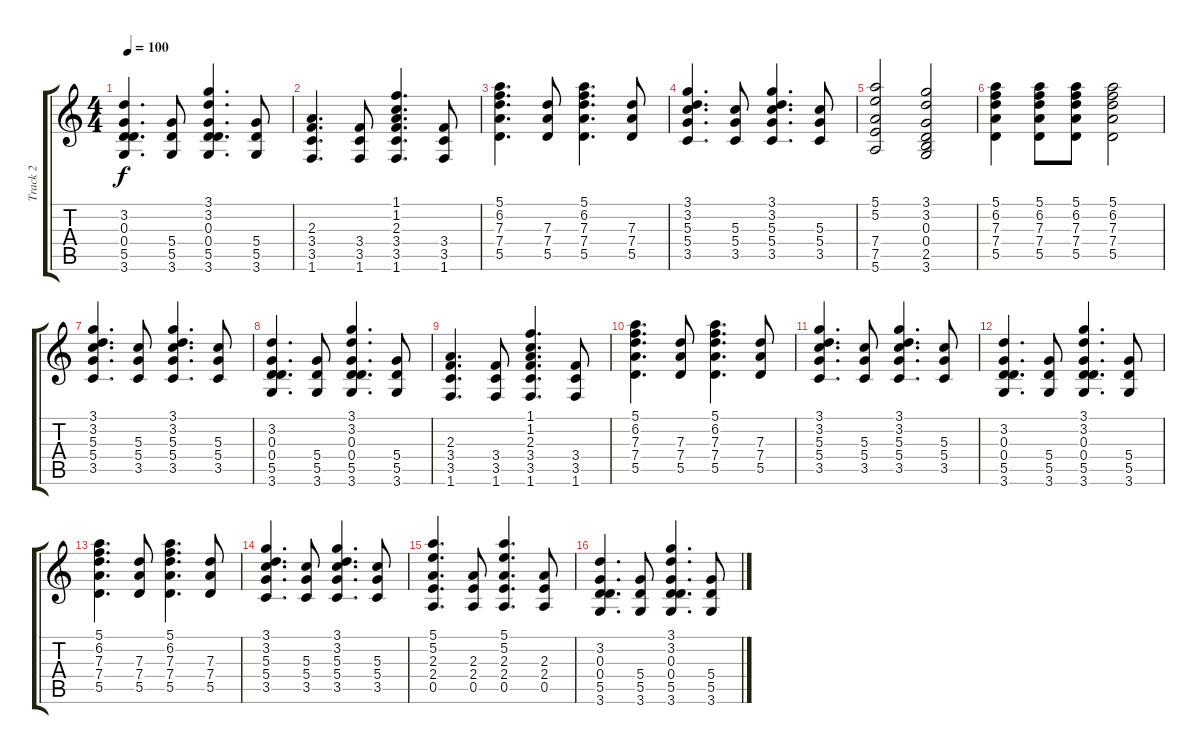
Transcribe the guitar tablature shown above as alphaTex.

\track ("Track 2" "Track 2") {instrument distortionguitar}
\staff {score tabs}
\tuning (E4 B3 G3 D3 A2 E2) {hide}
\ts (4 4)
\tempo 100
\clef g2
\ks c
(3.2 0.3 0.4 5.5 3.6).4{d dy f} (5.4 5.5 3.6).8 (3.1 3.2 0.3 0.4 5.5 3.6).4{d} (5.4 5.5 3.6).8 |
(2.3 3.4 3.5 1.6).4{d} (3.4 3.5 1.6).8 (1.1 1.2 2.3 3.4 3.5 1.6).4{d} (3.4 3.5 1.6).8 |
(5.1 6.2 7.3 7.4 5.5).4{d} (7.3 7.4 5.5).8 (5.1 6.2 7.3 7.4 5.5).4{d} (7.3 7.4 5.5).8 |
(3.1 3.2 5.3 5.4 3.5).4{d} (5.3 5.4 3.5).8 (3.1 3.2 5.3 5.4 3.5).4{d} (5.3 5.4 3.5).8 |
(5.1 5.2 7.4 7.5 5.6).2 (3.1 3.2 0.3 0.4 2.5 3.6).2 |
(5.1 6.2 7.3 7.4 5.5).4 (5.1 6.2 7.3 7.4 5.5).8 (5.1 6.2 7.3 7.4 5.5).8 (5.1 6.2 7.3 7.4 5.5).2 |
(3.1 3.2 5.3 5.4 3.5).4{d} (5.3 5.4 3.5).8 (3.1 3.2 5.3 5.4 3.5).4{d} (5.3 5.4 3.5).8 |
(3.2 0.3 0.4 5.5 3.6).4{d} (5.4 5.5 3.6).8 (3.1 3.2 0.3 0.4 5.5 3.6).4{d} (5.4 5.5 3.6).8 |
(2.3 3.4 3.5 1.6).4{d} (3.4 3.5 1.6).8 (1.1 1.2 2.3 3.4 3.5 1.6).4{d} (3.4 3.5 1.6).8 |
(5.1 6.2 7.3 7.4 5.5).4{d} (7.3 7.4 5.5).8 (5.1 6.2 7.3 7.4 5.5).4{d} (7.3 7.4 5.5).8 |
(3.1 3.2 5.3 5.4 3.5).4{d} (5.3 5.4 3.5).8 (3.1 3.2 5.3 5.4 3.5).4{d} (5.3 5.4 3.5).8 |
(3.2 0.3 0.4 5.5 3.6).4{d} (5.4 5.5 3.6).8 (3.1 3.2 0.3 0.4 5.5 3.6).4{d} (5.4 5.5 3.6).8 |
(5.1 6.2 7.3 7.4 5.5).4{d} (7.3 7.4 5.5).8 (5.1 6.2 7.3 7.4 5.5).4{d} (7.3 7.4 5.5).8 |
(3.1 3.2 5.3 5.4 3.5).4{d} (5.3 5.4 3.5).8 (3.1 3.2 5.3 5.4 3.5).4{d} (5.3 5.4 3.5).8 |
(5.1 5.2 2.3 2.4 0.5).4{d} (2.3 2.4 0.5).8 (5.1 5.2 2.3 2.4 0.5).4{d} (2.3 2.4 0.5).8 |
(3.2 0.3 0.4 5.5 3.6).4{d} (5.4 5.5 3.6).8 (3.1 3.2 0.3 0.4 5.5 3.6).4{d} (5.4 5.5 3.6).8
